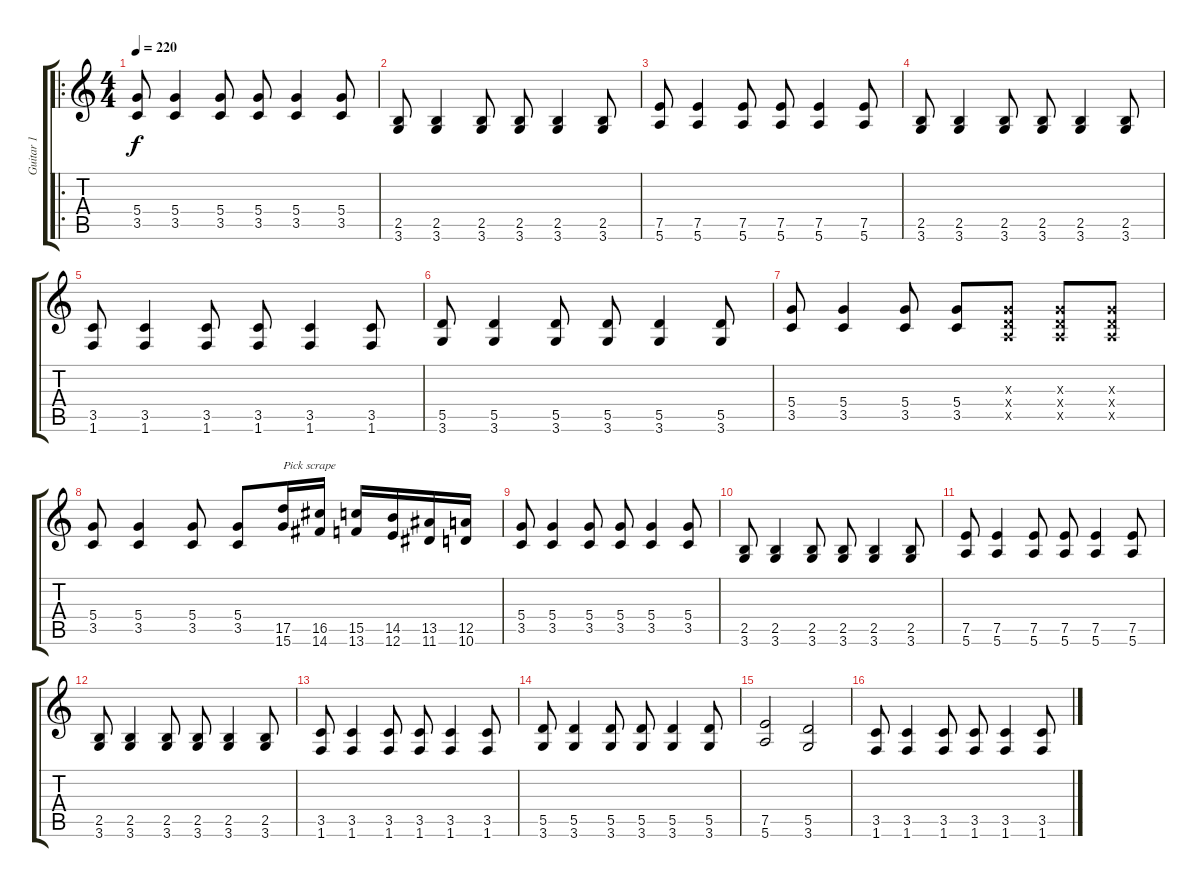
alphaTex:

\track ("Guitar 1" "Guitar 1") {instrument overdrivenguitar}
\staff {score tabs}
\tuning (E4 B3 G3 D3 A2 E2) {hide}
\ro
\ts (4 4)
\tempo 220
\clef g2
\ks c
(5.4 3.5).8{dy f instrument overdrivenguitar} (5.4 3.5).4 (5.4 3.5).8 (5.4 3.5).8 (5.4 3.5).4 (5.4 3.5).8 |
(2.5 3.6).8 (2.5 3.6).4 (2.5 3.6).8 (2.5 3.6).8 (2.5 3.6).4 (2.5 3.6).8 |
(7.5 5.6).8 (7.5 5.6).4 (7.5 5.6).8 (7.5 5.6).8 (7.5 5.6).4 (7.5 5.6).8 |
(2.5 3.6).8 (2.5 3.6).4 (2.5 3.6).8 (2.5 3.6).8 (2.5 3.6).4 (2.5 3.6).8 |
(3.5 1.6).8 (3.5 1.6).4 (3.5 1.6).8 (3.5 1.6).8 (3.5 1.6).4 (3.5 1.6).8 |
(5.5 3.6).8 (5.5 3.6).4 (5.5 3.6).8 (5.5 3.6).8 (5.5 3.6).4 (5.5 3.6).8 |
(5.4 3.5).8 (5.4 3.5).4 (5.4 3.5).8 (5.4 3.5).8 (0.3{x} 0.4{x} 0.5{x}).8 (0.3{x} 0.4{x} 0.5{x}).8 (0.3{x} 0.4{x} 0.5{x}).8 |
(5.4 3.5).8 (5.4 3.5).4 (5.4 3.5).8 (5.4 3.5).8 (17.5 15.6).16{txt "Pick scrape" instrument guitarfretnoise} (16.5 14.6).16 (15.5 13.6).16 (14.5 12.6).16 (13.5 11.6).16 (12.5 10.6).16 |
(5.4 3.5).8{instrument overdrivenguitar} (5.4 3.5).4 (5.4 3.5).8 (5.4 3.5).8 (5.4 3.5).4 (5.4 3.5).8 |
(2.5 3.6).8 (2.5 3.6).4 (2.5 3.6).8 (2.5 3.6).8 (2.5 3.6).4 (2.5 3.6).8 |
(7.5 5.6).8 (7.5 5.6).4 (7.5 5.6).8 (7.5 5.6).8 (7.5 5.6).4 (7.5 5.6).8 |
(2.5 3.6).8 (2.5 3.6).4 (2.5 3.6).8 (2.5 3.6).8 (2.5 3.6).4 (2.5 3.6).8 |
(3.5 1.6).8 (3.5 1.6).4 (3.5 1.6).8 (3.5 1.6).8 (3.5 1.6).4 (3.5 1.6).8 |
(5.5 3.6).8 (5.5 3.6).4 (5.5 3.6).8 (5.5 3.6).8 (5.5 3.6).4 (5.5 3.6).8 |
(7.5 5.6).2 (5.5 3.6).2 |
(3.5 1.6).8 (3.5 1.6).4 (3.5 1.6).8 (3.5 1.6).8 (3.5 1.6).4 (3.5 1.6).8
